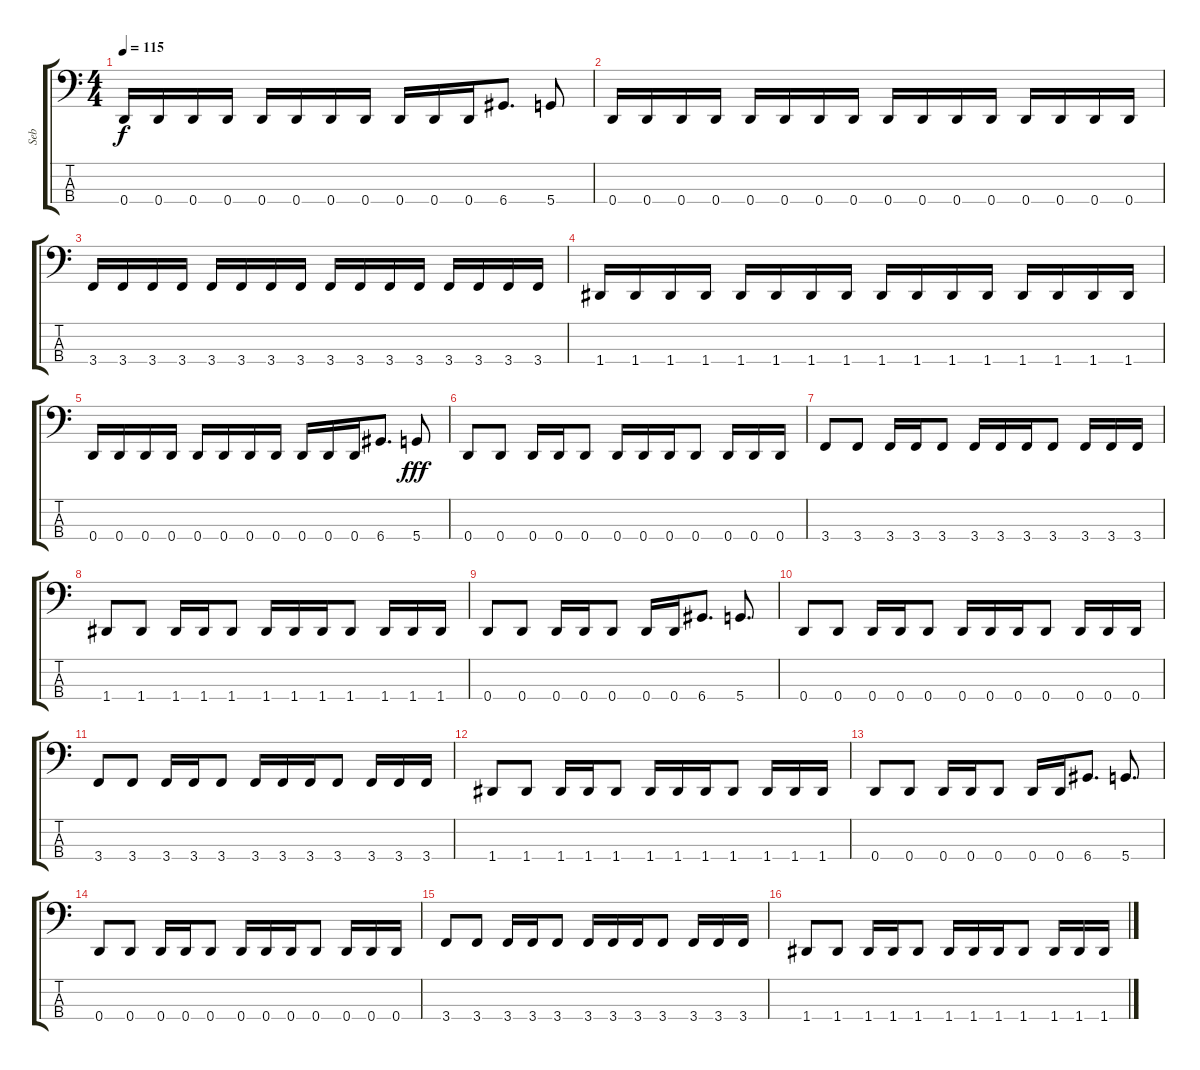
\track ("Seb" "Seb") {instrument electricbasspick}
\staff {score tabs}
\tuning (G2 D2 A1 D1) {hide}
\ts (4 4)
\tempo 115
\clef f4
\ks c
0.4.16{dy f} 0.4.16 0.4.16 0.4.16 0.4.16 0.4.16 0.4.16 0.4.16 0.4.16 0.4.16 0.4.16 6.4.8{d} 5.4.8 |
0.4.16 0.4.16 0.4.16 0.4.16 0.4.16 0.4.16 0.4.16 0.4.16 0.4.16 0.4.16 0.4.16 0.4.16 0.4.16 0.4.16 0.4.16 0.4.16 |
3.4.16 3.4.16 3.4.16 3.4.16 3.4.16 3.4.16 3.4.16 3.4.16 3.4.16 3.4.16 3.4.16 3.4.16 3.4.16 3.4.16 3.4.16 3.4.16 |
1.4.16 1.4.16 1.4.16 1.4.16 1.4.16 1.4.16 1.4.16 1.4.16 1.4.16 1.4.16 1.4.16 1.4.16 1.4.16 1.4.16 1.4.16 1.4.16 |
0.4.16 0.4.16 0.4.16 0.4.16 0.4.16 0.4.16 0.4.16 0.4.16 0.4.16 0.4.16 0.4.16 6.4.8{d} 5.4.8{dy fff} |
0.4.8 0.4.8 0.4.16 0.4.16 0.4.8 0.4.16 0.4.16 0.4.16 0.4.8 0.4.16 0.4.16 0.4.16 |
3.4.8 3.4.8 3.4.16 3.4.16 3.4.8 3.4.16 3.4.16 3.4.16 3.4.8 3.4.16 3.4.16 3.4.16 |
1.4.8 1.4.8 1.4.16 1.4.16 1.4.8 1.4.16 1.4.16 1.4.16 1.4.8 1.4.16 1.4.16 1.4.16 |
0.4.8 0.4.8 0.4.16 0.4.16 0.4.8 0.4.16 0.4.16 6.4.8{d} 5.4.8{d} |
0.4.8 0.4.8 0.4.16 0.4.16 0.4.8 0.4.16 0.4.16 0.4.16 0.4.8 0.4.16 0.4.16 0.4.16 |
3.4.8 3.4.8 3.4.16 3.4.16 3.4.8 3.4.16 3.4.16 3.4.16 3.4.8 3.4.16 3.4.16 3.4.16 |
1.4.8 1.4.8 1.4.16 1.4.16 1.4.8 1.4.16 1.4.16 1.4.16 1.4.8 1.4.16 1.4.16 1.4.16 |
0.4.8 0.4.8 0.4.16 0.4.16 0.4.8 0.4.16 0.4.16 6.4.8{d} 5.4.8{d} |
0.4.8 0.4.8 0.4.16 0.4.16 0.4.8 0.4.16 0.4.16 0.4.16 0.4.8 0.4.16 0.4.16 0.4.16 |
3.4.8 3.4.8 3.4.16 3.4.16 3.4.8 3.4.16 3.4.16 3.4.16 3.4.8 3.4.16 3.4.16 3.4.16 |
1.4.8 1.4.8 1.4.16 1.4.16 1.4.8 1.4.16 1.4.16 1.4.16 1.4.8 1.4.16 1.4.16 1.4.16
